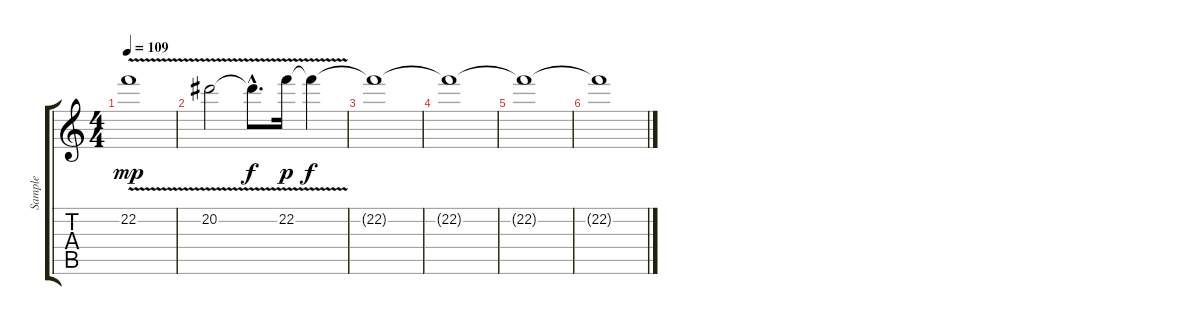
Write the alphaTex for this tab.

\track ("Sample" "Sample") {instrument electricguitarjazz}
\staff {score tabs}
\tuning (C4 G3 Eb3 Bb2 F2 C2) {hide}
\ts (4 4)
\tempo 109
\clef g2
\ks c
22.2{v}.1{dy mp instrument vibraphone} |
20.2{v}.2{instrument vibraphone} 20.2{hac t}.8{d dy f instrument vibraphone} 22.2{v}.16{dy p volume 0 instrument vibraphone} 22.2{t}.4{dy f instrument vibraphone} |
22.2{t}.1 |
22.2{t}.1 |
22.2{t}.1 |
22.2{t}.1
